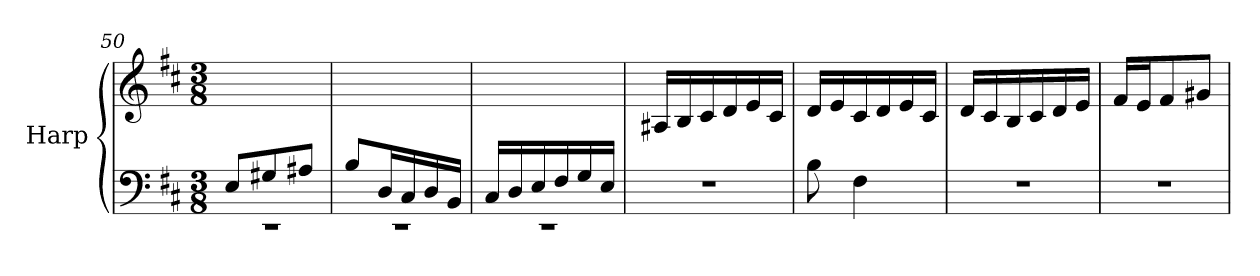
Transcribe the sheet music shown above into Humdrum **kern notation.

**kern	**kern
*part1	*part1
*staff2	*staff1
*I"Harp	*
*I'Hp	*
*clefF4	*clefG2
*k[f#c#]	*k[f#c#]
*M3/8	*M3/8
=50	=50
*^	*
8E/L	4.rEE	4.ryy
8G#X/	.	.
8A#X/J	.	.
=51	=51	=51
8B/L	4.rEE	4.ryy
16D/L	.	.
16C#/	.	.
16D/	.	.
16BB/JJ	.	.
=52	=52	=52
16C#/LL	4.rEE	4.ryy
16D/	.	.
16E/	.	.
16F#/	.	.
16G/	.	.
16E/JJ	.	.
*v	*v	*
=53	=53
4.r	16A#X/LL
.	16B/
.	16c#/
.	16d/
.	16e/
.	16c#/JJ
!!LO:LB:g=z
=54	=54
8B\	16d/LL
.	16e/
4F#\	16c#/
.	16d/
.	16e/
.	16c#/JJ
=55	=55
4.r	16d/LL
.	16c#/
.	16B/
.	16c#/
.	16d/
.	16e/JJ
=56	=56
4.r	16f#/LL
.	16e/J
.	8f#/
.	8g#X/J
=	=
*-	*-
